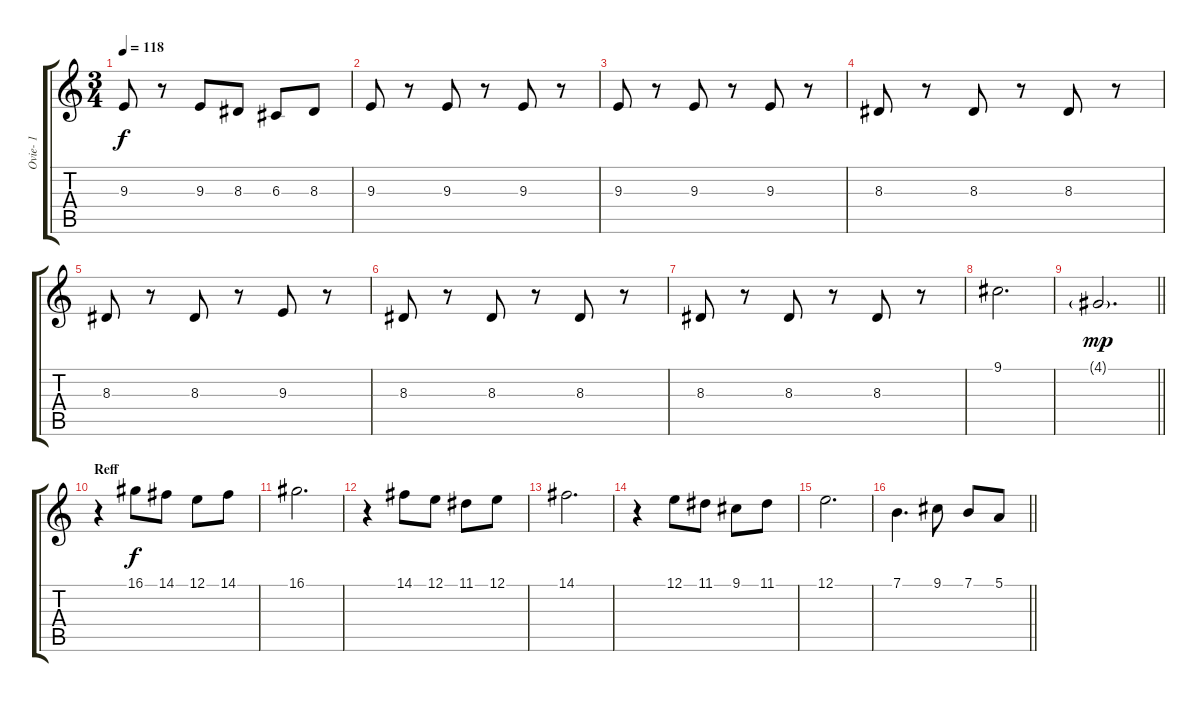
\track ("Ovie- 1" "Ovie- 1") {instrument brightacousticpiano}
\staff {score tabs}
\tuning (E4 B3 G3 D3 A2 E2) {hide}
\ts (3 4)
\tempo 118
\clef g2
\ks c
9.3.8{dy f} r.8 9.3.8 8.3.8 6.3.8 8.3.8 |
9.3.8 r.8 9.3.8 r.8 9.3.8 r.8 |
9.3.8 r.8 9.3.8 r.8 9.3.8 r.8 |
8.3.8 r.8 8.3.8 r.8 8.3.8 r.8 |
8.3.8 r.8 8.3.8 r.8 9.3.8 r.8 |
8.3.8 r.8 8.3.8 r.8 8.3.8 r.8 |
8.3.8 r.8 8.3.8 r.8 8.3.8 r.8 |
9.1.2{d} |
\barLineRight lightlight
4.1{g}.2{d dy mp} |
\section ("" "Reff")
r.4{txt "" instrument stringensemble2} 16.1.8{dy f} 14.1.8 12.1.8 14.1.8 |
16.1.2{d} |
r.4 14.1.8 12.1.8 11.1.8 12.1.8 |
14.1.2{d} |
r.4 12.1.8 11.1.8 9.1.8 11.1.8 |
12.1.2{d} |
\barLineRight lightlight
7.1.4{d} 9.1.8 7.1.8 5.1.8
